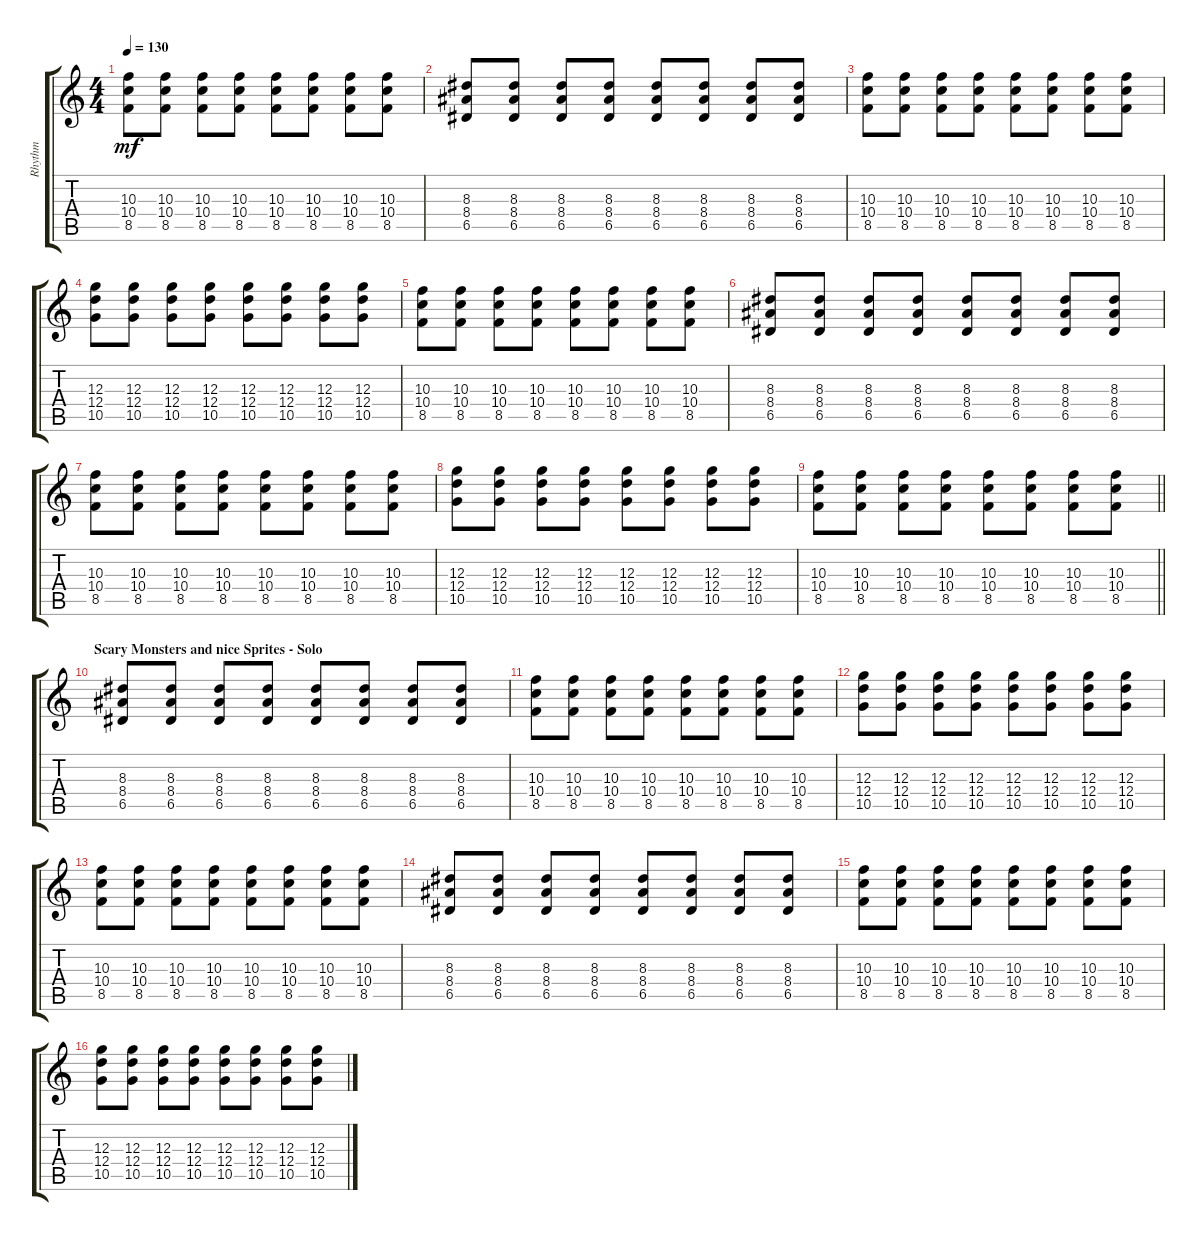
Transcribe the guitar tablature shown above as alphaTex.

\track ("Rhythm" "Rhythm") {instrument distortionguitar}
\staff {score tabs}
\tuning (E4 B3 G3 D3 A2 E2) {hide}
\ts (4 4)
\tempo 130
\clef g2
\ks c
(10.3 10.4 8.5).8{dy mf} (10.3 10.4 8.5).8 (10.3 10.4 8.5).8 (10.3 10.4 8.5).8 (10.3 10.4 8.5).8 (10.3 10.4 8.5).8 (10.3 10.4 8.5).8 (10.3 10.4 8.5).8 |
(8.3 8.4 6.5).8 (8.3 8.4 6.5).8 (8.3 8.4 6.5).8 (8.3 8.4 6.5).8 (8.3 8.4 6.5).8 (8.3 8.4 6.5).8 (8.3 8.4 6.5).8 (8.3 8.4 6.5).8 |
(10.3 10.4 8.5).8 (10.3 10.4 8.5).8 (10.3 10.4 8.5).8 (10.3 10.4 8.5).8 (10.3 10.4 8.5).8 (10.3 10.4 8.5).8 (10.3 10.4 8.5).8 (10.3 10.4 8.5).8 |
(12.3 12.4 10.5).8 (12.3 12.4 10.5).8 (12.3 12.4 10.5).8 (12.3 12.4 10.5).8 (12.3 12.4 10.5).8 (12.3 12.4 10.5).8 (12.3 12.4 10.5).8 (12.3 12.4 10.5).8 |
(10.3 10.4 8.5).8 (10.3 10.4 8.5).8 (10.3 10.4 8.5).8 (10.3 10.4 8.5).8 (10.3 10.4 8.5).8 (10.3 10.4 8.5).8 (10.3 10.4 8.5).8 (10.3 10.4 8.5).8 |
(8.3 8.4 6.5).8 (8.3 8.4 6.5).8 (8.3 8.4 6.5).8 (8.3 8.4 6.5).8 (8.3 8.4 6.5).8 (8.3 8.4 6.5).8 (8.3 8.4 6.5).8 (8.3 8.4 6.5).8 |
(10.3 10.4 8.5).8 (10.3 10.4 8.5).8 (10.3 10.4 8.5).8 (10.3 10.4 8.5).8 (10.3 10.4 8.5).8 (10.3 10.4 8.5).8 (10.3 10.4 8.5).8 (10.3 10.4 8.5).8 |
(12.3 12.4 10.5).8 (12.3 12.4 10.5).8 (12.3 12.4 10.5).8 (12.3 12.4 10.5).8 (12.3 12.4 10.5).8 (12.3 12.4 10.5).8 (12.3 12.4 10.5).8 (12.3 12.4 10.5).8 |
\barLineRight lightlight
(10.3 10.4 8.5).8 (10.3 10.4 8.5).8 (10.3 10.4 8.5).8 (10.3 10.4 8.5).8 (10.3 10.4 8.5).8 (10.3 10.4 8.5).8 (10.3 10.4 8.5).8 (10.3 10.4 8.5).8 |
\section ("" "Scary Monsters and nice Sprites - Solo")
(8.3 8.4 6.5).8 (8.3 8.4 6.5).8 (8.3 8.4 6.5).8 (8.3 8.4 6.5).8 (8.3 8.4 6.5).8 (8.3 8.4 6.5).8 (8.3 8.4 6.5).8 (8.3 8.4 6.5).8 |
(10.3 10.4 8.5).8 (10.3 10.4 8.5).8 (10.3 10.4 8.5).8 (10.3 10.4 8.5).8 (10.3 10.4 8.5).8 (10.3 10.4 8.5).8 (10.3 10.4 8.5).8 (10.3 10.4 8.5).8 |
(12.3 12.4 10.5).8 (12.3 12.4 10.5).8 (12.3 12.4 10.5).8 (12.3 12.4 10.5).8 (12.3 12.4 10.5).8 (12.3 12.4 10.5).8 (12.3 12.4 10.5).8 (12.3 12.4 10.5).8 |
(10.3 10.4 8.5).8 (10.3 10.4 8.5).8 (10.3 10.4 8.5).8 (10.3 10.4 8.5).8 (10.3 10.4 8.5).8 (10.3 10.4 8.5).8 (10.3 10.4 8.5).8 (10.3 10.4 8.5).8 |
(8.3 8.4 6.5).8 (8.3 8.4 6.5).8 (8.3 8.4 6.5).8 (8.3 8.4 6.5).8 (8.3 8.4 6.5).8 (8.3 8.4 6.5).8 (8.3 8.4 6.5).8 (8.3 8.4 6.5).8 |
(10.3 10.4 8.5).8 (10.3 10.4 8.5).8 (10.3 10.4 8.5).8 (10.3 10.4 8.5).8 (10.3 10.4 8.5).8 (10.3 10.4 8.5).8 (10.3 10.4 8.5).8 (10.3 10.4 8.5).8 |
(12.3 12.4 10.5).8 (12.3 12.4 10.5).8 (12.3 12.4 10.5).8 (12.3 12.4 10.5).8 (12.3 12.4 10.5).8 (12.3 12.4 10.5).8 (12.3 12.4 10.5).8 (12.3 12.4 10.5).8
